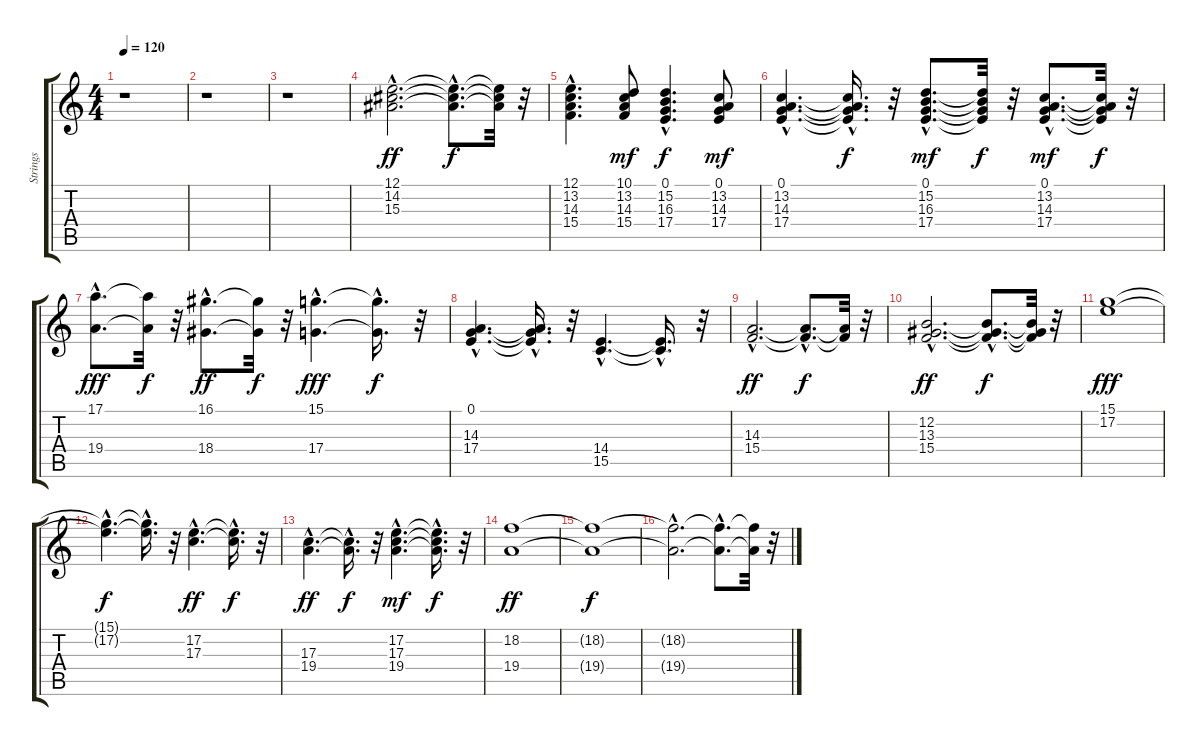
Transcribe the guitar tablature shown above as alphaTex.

\track ("Strings" "Strings") {instrument stringensemble1}
\staff {score tabs}
\tuning (E4 B3 G3 D3 A2 E2) {hide}
\ts (4 4)
\tempo 120
\clef g2
\ks c
r.1{dy f} |
r.1 |
r.1 |
(12.1{hac} 14.2{hac} 15.3{hac}).2{d dy ff} (12.1{hac t} 14.2{hac t} 15.3{hac t}).8{d dy f} (12.1{t} 14.2{t} 15.3{t}).32 r.32 |
(12.1{hac} 13.2{hac} 14.3{hac} 15.4{hac}).4{d} (10.1 13.2 14.3 15.4).8{dy mf} (0.1{hac} 15.2{hac} 16.3{hac} 17.4{hac}).4{d dy f} (0.1 13.2 14.3 17.4).8{dy mf} |
(0.1{hac} 13.2{hac} 14.3{hac} 17.4{hac}).4{d} (0.1{hac t} 13.2{hac t} 14.3{hac t} 17.4{hac t}).16{d dy f} r.32 (0.1{hac} 15.2{hac} 16.3{hac} 17.4{hac}).8{d dy mf} (0.1{t} 15.2{t} 16.3{t} 17.4{t}).32{dy f} r.32 (0.1{hac} 13.2{hac} 14.3{hac} 17.4{hac}).8{d dy mf} (0.1{t} 13.2{t} 14.3{t} 17.4{t}).32{dy f} r.32 |
(17.1{hac} 19.4{hac}).8{d dy fff} (17.1{t} 19.4{t}).32{dy f} r.32 (16.1{hac} 18.4{hac}).8{d dy ff} (16.1{t} 18.4{t}).32{dy f} r.32 (15.1{hac} 17.4{hac}).4{d dy fff} (15.1{hac t} 17.4{hac t}).16{d dy f} r.32 |
(0.1{hac} 14.3{hac} 17.4{hac}).4{d} (0.1{hac t} 14.3{hac t} 17.4{hac t}).16{d} r.32 (14.4{hac} 15.5{hac}).4{d} (14.4{hac t} 15.5{hac t}).16{d} r.32 |
(14.3{hac} 15.4{hac}).2{d dy ff} (14.3{hac t} 15.4{hac t}).8{d dy f} (14.3{t} 15.4{t}).32 r.32 |
(12.2{hac} 13.3{hac} 15.4{hac}).2{d dy ff} (12.2{hac t} 13.3{hac t} 15.4{hac t}).8{d dy f} (12.2{t} 13.3{t} 15.4{t}).32 r.32 |
(15.1 17.2).1{dy fff} |
(15.1{hac t} 17.2{hac t}).4{d dy f} (15.1{hac t} 17.2{hac t}).16{d} r.32 (17.2{hac} 17.3{hac}).4{d dy ff} (17.2{hac t} 17.3{hac t}).16{d dy f} r.32 |
(17.3{hac} 19.4{hac}).4{d dy ff} (17.3{hac t} 19.4{hac t}).16{d dy f} r.32 (17.2{hac} 17.3{hac} 19.4{hac}).4{d dy mf} (17.2{hac t} 17.3{hac t} 19.4{hac t}).16{d dy f} r.32 |
(18.2 19.4).1{dy ff} |
(18.2{t} 19.4{t}).1{dy f} |
(18.2{hac t} 19.4{hac t}).2{d} (18.2{hac t} 19.4{hac t}).8{d} (18.2{t} 19.4{t}).32 r.32
